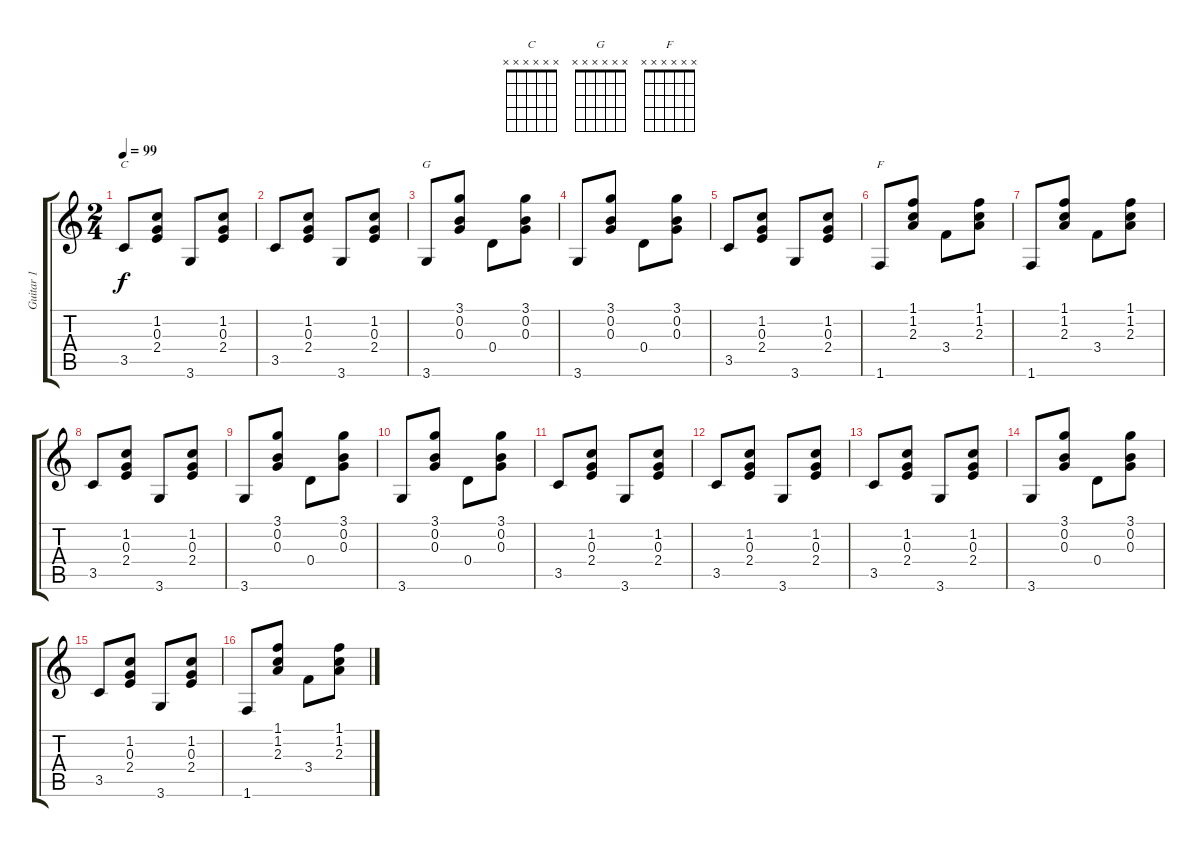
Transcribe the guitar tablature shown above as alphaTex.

\track ("Guitar 1" "Guitar 1") {instrument acousticguitarsteel}
\staff {score tabs}
\tuning (E4 B3 G3 D3 A2 E2) {hide}
\chord ("C" x x x x x x) {firstfret 0}
\chord ("G" x x x x x x) {firstfret 0}
\chord ("F" x x x x x x) {firstfret 0}
\ts (2 4)
\tempo 99
\clef g2
\ks c
3.5.8{ch "C" dy f} (1.2 0.3 2.4).8 3.6.8 (1.2 0.3 2.4).8 |
3.5.8 (1.2 0.3 2.4).8 3.6.8 (1.2 0.3 2.4).8 |
3.6.8{ch "G"} (3.1 0.2 0.3).8 0.4.8 (3.1 0.2 0.3).8 |
3.6.8 (3.1 0.2 0.3).8 0.4.8 (3.1 0.2 0.3).8 |
3.5.8 (1.2 0.3 2.4).8 3.6.8 (1.2 0.3 2.4).8 |
1.6.8{ch "F"} (1.1 1.2 2.3).8 3.4.8 (1.1 1.2 2.3).8 |
1.6.8 (1.1 1.2 2.3).8 3.4.8 (1.1 1.2 2.3).8 |
3.5.8 (1.2 0.3 2.4).8 3.6.8 (1.2 0.3 2.4).8 |
3.6.8 (3.1 0.2 0.3).8 0.4.8 (3.1 0.2 0.3).8 |
3.6.8 (3.1 0.2 0.3).8 0.4.8 (3.1 0.2 0.3).8 |
3.5.8 (1.2 0.3 2.4).8 3.6.8 (1.2 0.3 2.4).8 |
3.5.8 (1.2 0.3 2.4).8 3.6.8 (1.2 0.3 2.4).8 |
3.5.8 (1.2 0.3 2.4).8 3.6.8 (1.2 0.3 2.4).8 |
3.6.8 (3.1 0.2 0.3).8 0.4.8 (3.1 0.2 0.3).8 |
3.5.8 (1.2 0.3 2.4).8 3.6.8 (1.2 0.3 2.4).8 |
1.6.8 (1.1 1.2 2.3).8 3.4.8 (1.1 1.2 2.3).8
